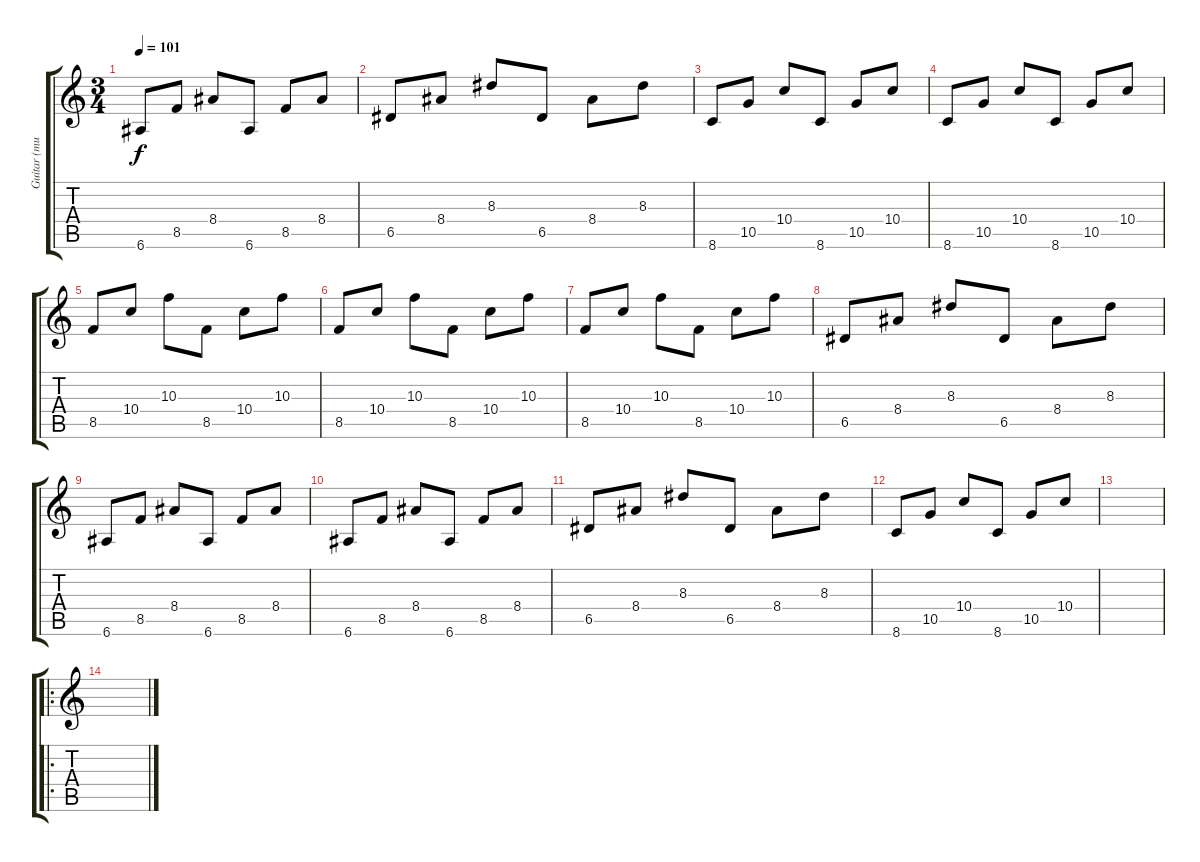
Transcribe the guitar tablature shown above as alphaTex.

\track ("Guitar (muted)" "Guitar (mu") {instrument electricguitarmuted}
\staff {score tabs}
\tuning (E4 B3 G3 D3 A2 E2) {hide}
\ts (3 4)
\tempo 101
\clef g2
\ks c
6.6.8{dy f} 8.5.8 8.4.8 6.6.8 8.5.8 8.4.8 |
6.5.8 8.4.8 8.3.8 6.5.8 8.4.8 8.3.8 |
8.6.8 10.5.8 10.4.8 8.6.8 10.5.8 10.4.8 |
8.6.8 10.5.8 10.4.8 8.6.8 10.5.8 10.4.8 |
8.5.8 10.4.8 10.3.8 8.5.8 10.4.8 10.3.8 |
8.5.8 10.4.8 10.3.8 8.5.8 10.4.8 10.3.8 |
8.5.8 10.4.8 10.3.8 8.5.8 10.4.8 10.3.8 |
6.5.8 8.4.8 8.3.8 6.5.8 8.4.8 8.3.8 |
6.6.8 8.5.8 8.4.8 6.6.8 8.5.8 8.4.8 |
6.6.8 8.5.8 8.4.8 6.6.8 8.5.8 8.4.8 |
6.5.8 8.4.8 8.3.8 6.5.8 8.4.8 8.3.8 |
8.6.8 10.5.8 10.4.8 8.6.8 10.5.8 10.4.8 |
|
\ro
